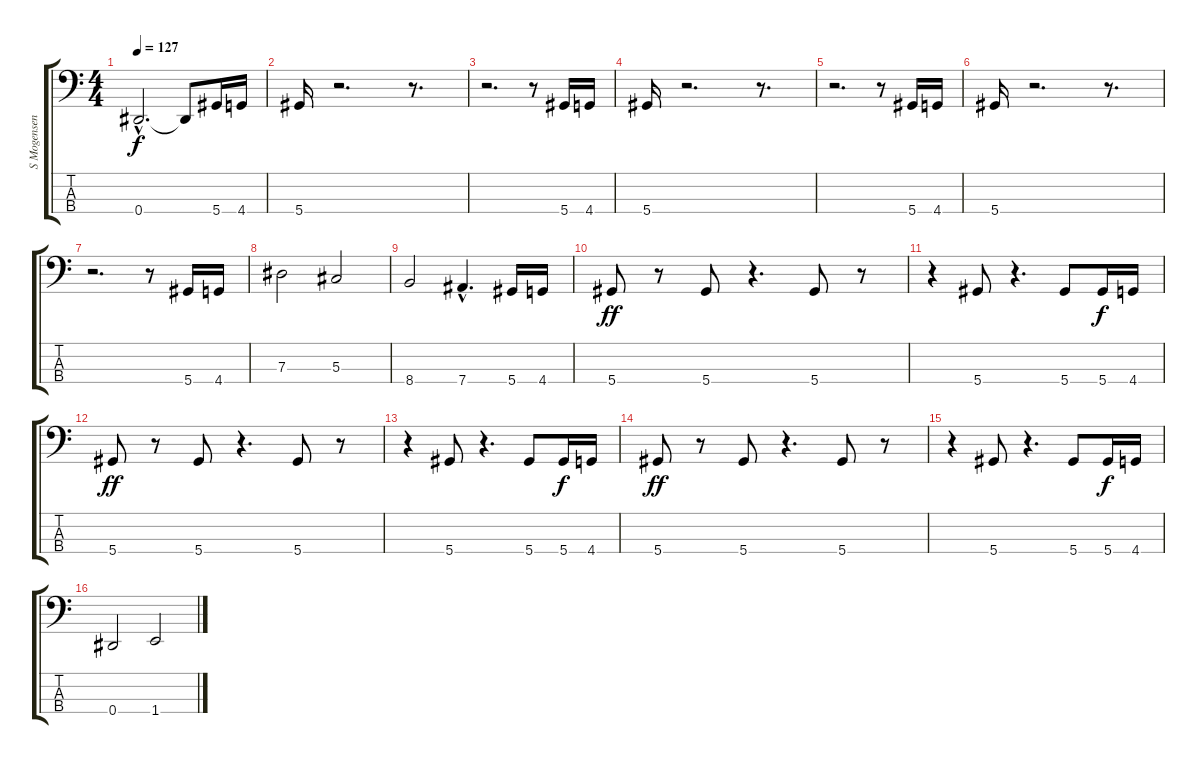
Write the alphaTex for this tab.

\track ("S Mogensen" "S Mogensen") {instrument electricbassfinger}
\staff {score tabs}
\tuning (Gb2 Db2 Ab1 Eb1) {hide}
\ts (4 4)
\tempo 127
\clef f4
\ks c
0.4{hac t}.2{d dy f} 0.4{t}.8 5.4.16 4.4.16 |
5.4.16 r.2{d} r.8{d} |
r.2{d} r.8 5.4.16 4.4.16 |
5.4.16 r.2{d} r.8{d} |
r.2{d} r.8 5.4.16 4.4.16 |
5.4.16 r.2{d} r.8{d} |
r.2{d} r.8 5.4.16 4.4.16 |
7.3.2 5.3.2 |
8.4.2 7.4{hac}.4{d} 5.4.16 4.4.16 |
5.4.8{dy ff} r.8 5.4.8 r.4{d} 5.4.8 r.8 |
r.4 5.4.8 r.4{d} 5.4.8 5.4.16{dy f} 4.4.16 |
5.4.8{dy ff} r.8 5.4.8 r.4{d} 5.4.8 r.8 |
r.4 5.4.8 r.4{d} 5.4.8 5.4.16{dy f} 4.4.16 |
5.4.8{dy ff} r.8 5.4.8 r.4{d} 5.4.8 r.8 |
r.4 5.4.8 r.4{d} 5.4.8 5.4.16{dy f} 4.4.16 |
0.4.2 1.4.2
